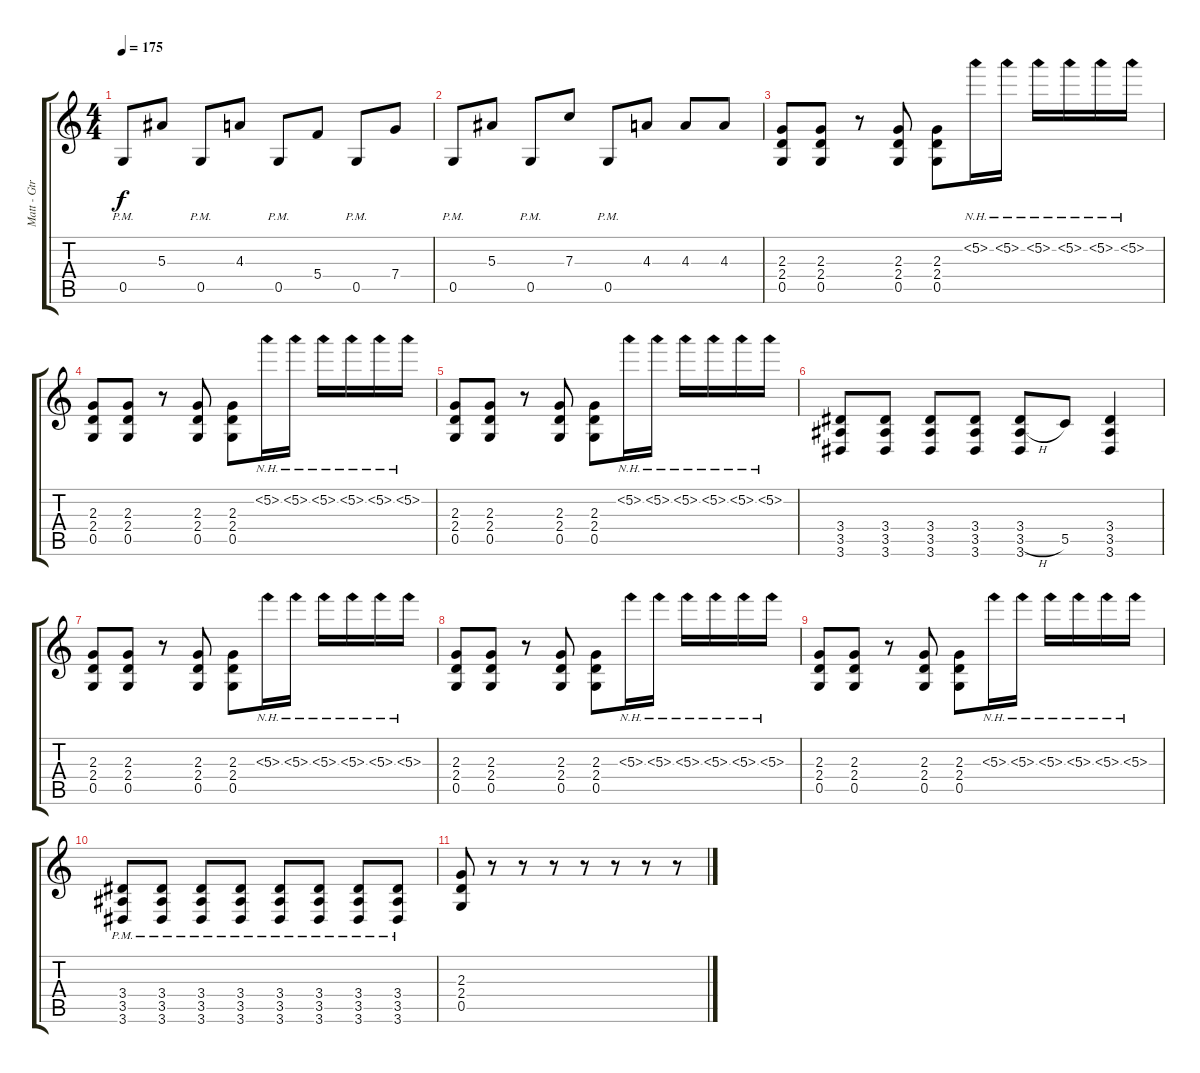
\track ("Matt - Gtr. 1" "Matt - Gtr") {instrument distortionguitar}
\staff {score tabs}
\tuning (D4 A3 F3 C3 G2 C2) {hide}
\ts (4 4)
\tempo 175
\clef g2
\ks c
0.5{pm}.8{dy f} 5.3.8 0.5{pm}.8 4.3.8 0.5{pm}.8 5.4.8 0.5{pm}.8 7.4.8 |
0.5{pm}.8 5.3.8 0.5{pm}.8 7.3.8 0.5{pm}.8 4.3.8 4.3.8 4.3.8 |
(2.3 2.4 0.5).8 (2.3 2.4 0.5).8 r.8 (2.3 2.4 0.5).8 (2.3 2.4 0.5).8 5.2{nh}.16 5.2{nh}.16 5.2{nh}.16 5.2{nh}.16 5.2{nh}.16 5.2{nh}.16 |
(2.3 2.4 0.5).8 (2.3 2.4 0.5).8 r.8 (2.3 2.4 0.5).8 (2.3 2.4 0.5).8 5.2{nh}.16 5.2{nh}.16 5.2{nh}.16 5.2{nh}.16 5.2{nh}.16 5.2{nh}.16 |
(2.3 2.4 0.5).8 (2.3 2.4 0.5).8 r.8 (2.3 2.4 0.5).8 (2.3 2.4 0.5).8 5.2{nh}.16 5.2{nh}.16 5.2{nh}.16 5.2{nh}.16 5.2{nh}.16 5.2{nh}.16 |
(3.4 3.5 3.6).8 (3.4 3.5 3.6).8 (3.4 3.5 3.6).8 (3.4 3.5 3.6).8 (3.4 3.5{h} 3.6).8 5.5.8 (3.4 3.5 3.6).4 |
(2.3 2.4 0.5).8 (2.3 2.4 0.5).8 r.8 (2.3 2.4 0.5).8 (2.3 2.4 0.5).8 5.3{nh}.16 5.3{nh}.16 5.3{nh}.16 5.3{nh}.16 5.3{nh}.16 5.3{nh}.16 |
(2.3 2.4 0.5).8 (2.3 2.4 0.5).8 r.8 (2.3 2.4 0.5).8 (2.3 2.4 0.5).8 5.3{nh}.16 5.3{nh}.16 5.3{nh}.16 5.3{nh}.16 5.3{nh}.16 5.3{nh}.16 |
(2.3 2.4 0.5).8 (2.3 2.4 0.5).8 r.8 (2.3 2.4 0.5).8 (2.3 2.4 0.5).8 5.3{nh}.16 5.3{nh}.16 5.3{nh}.16 5.3{nh}.16 5.3{nh}.16 5.3{nh}.16 |
(3.4{pm} 3.5{pm} 3.6{pm}).8 (3.4{pm} 3.5{pm} 3.6{pm}).8 (3.4{pm} 3.5{pm} 3.6{pm}).8 (3.4{pm} 3.5{pm} 3.6{pm}).8 (3.4{pm} 3.5{pm} 3.6{pm}).8 (3.4{pm} 3.5{pm} 3.6{pm}).8 (3.4{pm} 3.5{pm} 3.6{pm}).8 (3.4{pm} 3.5{pm} 3.6{pm}).8 |
(2.3 2.4 0.5).8 r.8 r.8 r.8 r.8 r.8 r.8 r.8
